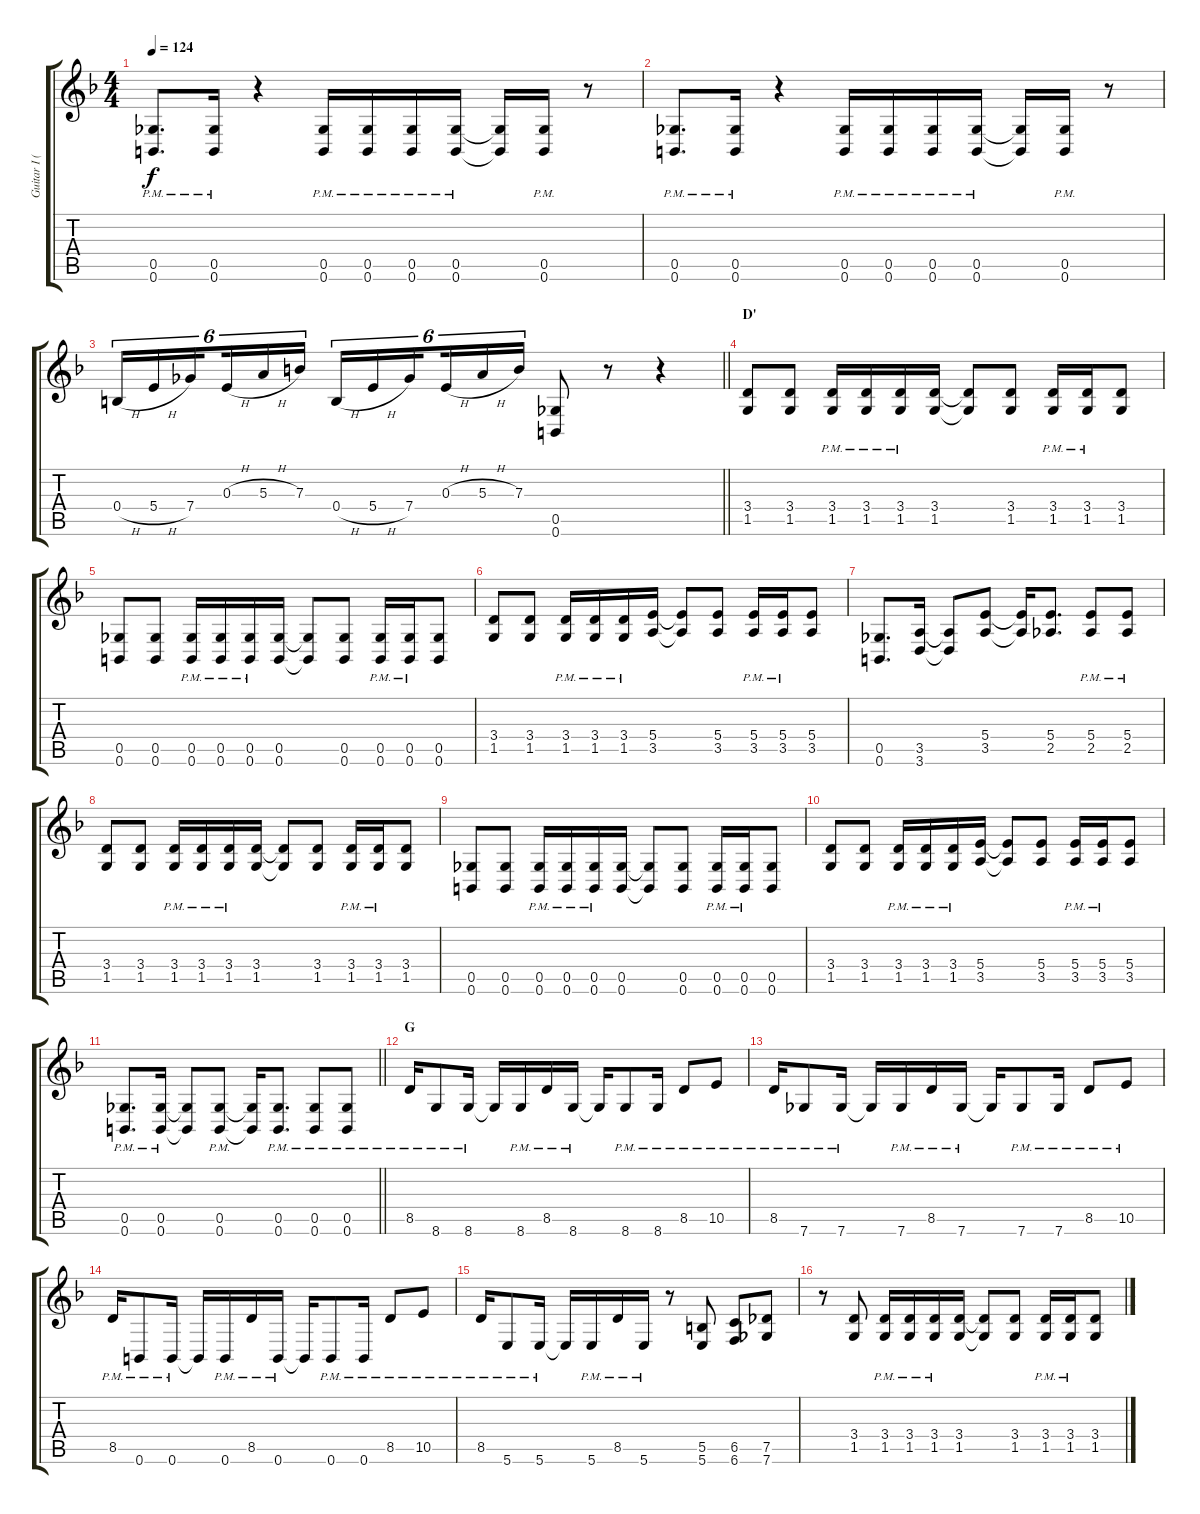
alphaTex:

\track ("Guitar I (Sakito)" "Guitar I (") {instrument distortionguitar}
\staff {score tabs}
\tuning (Db4 Ab3 E3 B2 Gb2 B1) {hide}
\ts (4 4)
\tempo 124
\clef g2
\ks f
(0.5{pm} 0.6{pm}).8{d dy f} (0.5{pm} 0.6{pm}).16 r.4 (0.5{pm} 0.6{pm}).16 (0.5{pm} 0.6{pm}).16 (0.5{pm} 0.6{pm}).16 (0.5{pm} 0.6{pm}).16 (0.5{t} 0.6{t}).16 (0.5{pm} 0.6{pm}).16 r.8 |
(0.5{pm} 0.6{pm}).8{d} (0.5{pm} 0.6{pm}).16 r.4 (0.5{pm} 0.6{pm}).16 (0.5{pm} 0.6{pm}).16 (0.5{pm} 0.6{pm}).16 (0.5{pm} 0.6{pm}).16 (0.5{t} 0.6{t}).16 (0.5{pm} 0.6{pm}).16 r.8 |
\barLineRight lightlight
0.4{h}.16{tu (6 4)} 5.4{h}.16{tu (6 4)} 7.4.16{tu (6 4) beam splitsecondary} 0.3{h}.16{tu (6 4)} 5.3{h}.16{tu (6 4)} 7.3.16{tu (6 4)} 0.4{h}.16{tu (6 4)} 5.4{h}.16{tu (6 4)} 7.4.16{tu (6 4) beam splitsecondary} 0.3{h}.16{tu (6 4)} 5.3{h}.16{tu (6 4)} 7.3.16{tu (6 4)} (0.5 0.6).8 r.8 r.4 |
\section ("" "D'")
(3.4 1.5).8 (3.4 1.5).8 (3.4{pm} 1.5{pm}).16 (3.4{pm} 1.5{pm}).16 (3.4{pm} 1.5{pm}).16 (3.4 1.5).16 (3.4{t} 1.5{t}).8 (3.4 1.5).8 (3.4{pm} 1.5{pm}).16 (3.4{pm} 1.5{pm}).16 (3.4 1.5).8 |
(0.5 0.6).8 (0.5 0.6).8 (0.5{pm} 0.6{pm}).16 (0.5{pm} 0.6{pm}).16 (0.5{pm} 0.6{pm}).16 (0.5 0.6).16 (0.5{t} 0.6{t}).8 (0.5 0.6).8 (0.5{pm} 0.6{pm}).16 (0.5{pm} 0.6{pm}).16 (0.5 0.6).8 |
(3.4 1.5).8 (3.4 1.5).8 (3.4{pm} 1.5{pm}).16 (3.4{pm} 1.5{pm}).16 (3.4{pm} 1.5{pm}).16 (5.4 3.5).16 (5.4{t} 3.5{t}).8 (5.4 3.5).8 (5.4{pm} 3.5{pm}).16 (5.4{pm} 3.5{pm}).16 (5.4 3.5).8 |
(0.5 0.6).8{d} (3.5 3.6).16 (3.5{t} 3.6{t}).8 (5.4 3.5).8 (5.4{t} 3.5{t}).16 (5.4 2.5).8{d} (5.4{pm} 2.5{pm}).8 (5.4{pm} 2.5{pm}).8 |
(3.4 1.5).8 (3.4 1.5).8 (3.4{pm} 1.5{pm}).16 (3.4{pm} 1.5{pm}).16 (3.4{pm} 1.5{pm}).16 (3.4 1.5).16 (3.4{t} 1.5{t}).8 (3.4 1.5).8 (3.4{pm} 1.5{pm}).16 (3.4{pm} 1.5{pm}).16 (3.4 1.5).8 |
(0.5 0.6).8 (0.5 0.6).8 (0.5{pm} 0.6{pm}).16 (0.5{pm} 0.6{pm}).16 (0.5{pm} 0.6{pm}).16 (0.5 0.6).16 (0.5{t} 0.6{t}).8 (0.5 0.6).8 (0.5{pm} 0.6{pm}).16 (0.5{pm} 0.6{pm}).16 (0.5 0.6).8 |
(3.4 1.5).8 (3.4 1.5).8 (3.4{pm} 1.5{pm}).16 (3.4{pm} 1.5{pm}).16 (3.4{pm} 1.5{pm}).16 (5.4 3.5).16 (5.4{t} 3.5{t}).8 (5.4 3.5).8 (5.4{pm} 3.5{pm}).16 (5.4{pm} 3.5{pm}).16 (5.4 3.5).8 |
\barLineRight lightlight
(0.5{pm} 0.6{pm}).8{d} (0.5{pm} 0.6{pm}).16 (0.5{t} 0.6{t}).8 (0.5{pm} 0.6{pm}).8 (0.5{t} 0.6{t}).16 (0.5{pm} 0.6{pm}).8{d} (0.5{pm} 0.6{pm}).8 (0.5{pm} 0.6{pm}).8 |
\section ("" "G")
8.5{pm}.16 8.6{pm}.8 8.6{pm}.16 8.6{t}.16 8.6{pm}.16 8.5{pm}.16 8.6{pm}.16 8.6{t}.16 8.6{pm}.8 8.6{pm}.16 8.5{pm}.8 10.5{pm}.8 |
8.5{pm}.16 7.6{pm}.8 7.6{pm}.16 7.6{t}.16 7.6{pm}.16 8.5{pm}.16 7.6{pm}.16 7.6{t}.16 7.6{pm}.8 7.6{pm}.16 8.5{pm}.8 10.5{pm}.8 |
8.5{pm}.16 0.6{pm}.8 0.6{pm}.16 0.6{t}.16 0.6{pm}.16 8.5{pm}.16 0.6{pm}.16 0.6{t}.16 0.6{pm}.8 0.6{pm}.16 8.5{pm}.8 10.5{pm}.8 |
8.5{pm}.16 5.6{pm}.8 5.6{pm}.16 5.6{t}.16 5.6{pm}.16 8.5{pm}.16 5.6{pm}.16 r.8 (5.5 5.6).8 (6.5 6.6).8 (7.5 7.6).8 |
r.8 (3.4 1.5).8 (3.4{pm} 1.5{pm}).16 (3.4{pm} 1.5{pm}).16 (3.4{pm} 1.5{pm}).16 (3.4 1.5).16 (3.4{t} 1.5{t}).8 (3.4 1.5).8 (3.4{pm} 1.5{pm}).16 (3.4{pm} 1.5{pm}).16 (3.4 1.5).8
